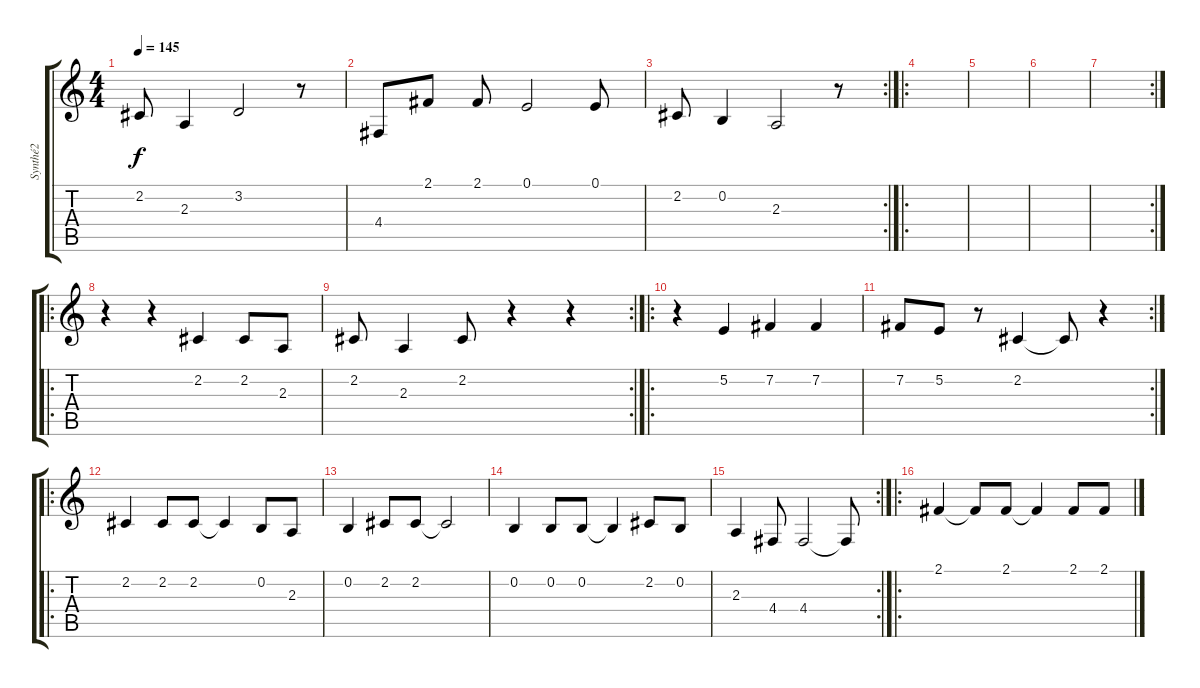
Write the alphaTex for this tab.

\track ("Synthé2" "Synthé2") {instrument lead2sawtooth}
\staff {score tabs}
\tuning (E4 B3 G3 D3 A2 E2) {hide}
\ts (4 4)
\tempo 145
\clef g2
\ks c
2.2.8{dy f} 2.3.4 3.2.2 r.8 |
4.4.8 2.1.8 2.1.8 0.1.2 0.1.8 |
\rc 2
2.2.8 0.2.4 2.3.2 r.8 |
\ro
|
|
|
\rc 2
|
\ro
r.4 r.4 2.2.4 2.2.8 2.3.8 |
\rc 2
2.2.8 2.3.4 2.2.8 r.4 r.4 |
\ro
r.4 5.2.4 7.2.4 7.2.4 |
\rc 2
7.2.8 5.2.8 r.8 2.2.4 2.2{t}.8 r.4 |
\ro
2.2.4 2.2.8 2.2.8 2.2{t}.4 0.2.8 2.3.8 |
0.2.4 2.2.8 2.2.8 2.2{t}.2 |
0.2.4 0.2.8 0.2.8 0.2{t}.4 2.2.8 0.2.8 |
\rc 2
2.3.4 4.4.8 4.4.2 4.4{t}.8 |
\ro
2.1.4 2.1{t}.8 2.1.8 2.1{t}.4 2.1.8 2.1.8
